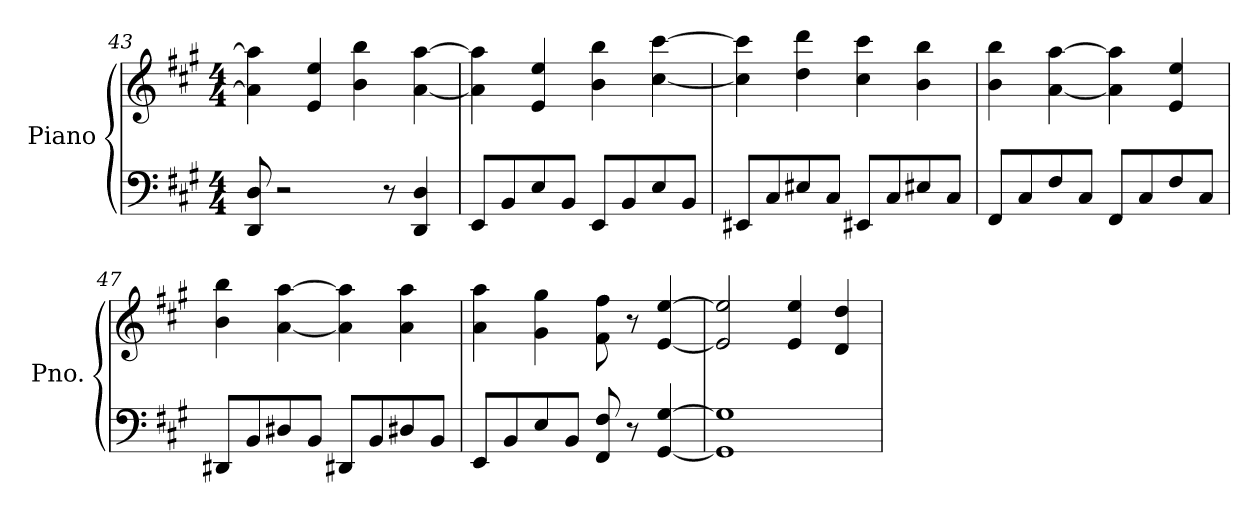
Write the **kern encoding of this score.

**kern	**kern
*part1	*part1
*staff2	*staff1
*I"Piano	*
*I'Pno.	*
*clefF4	*clefG2
*k[f#c#g#]	*k[f#c#g#]
*M4/4	*M4/4
=43	=43
8DD/ 8D/	4a\] 4aa\]
2r	.
.	4e/ 4ee/
.	4b\ 4bb\
8r	.
4DD/ 4D/	[4a\ [4aa\
!!LO:LB:g=z
=44	=44
8EE/L	4a\] 4aa\]
8BB/	.
8E/	4e/ 4ee/
8BB/J	.
8EE/L	4b\ 4bb\
8BB/	.
8E/	[4cc#\ [4ccc#\
8BB/J	.
=45	=45
8EE#X/L	4cc#\] 4ccc#\]
8C#/	.
8E#X/	4dd\ 4ddd\
8C#/J	.
8EE#X/L	4cc#\ 4ccc#\
8C#/	.
8E#X/	4b\ 4bb\
8C#/J	.
=46	=46
8FF#/L	4b\ 4bb\
8C#/	.
8F#/	[4a\ [4aa\
8C#/J	.
8FF#/L	4a\] 4aa\]
8C#/	.
8F#/	4e/ 4ee/
8C#/J	.
=47	=47
8DD#X/L	4b\ 4bb\
8BB/	.
8D#X/	[4a\ [4aa\
8BB/J	.
8DD#X/L	4a\] 4aa\]
8BB/	.
8D#X/	4a\ 4aa\
8BB/J	.
=48	=48
8EE/L	4a\ 4aa\
8BB/	.
8E/	4g#\ 4gg#\
8BB/J	.
8FF#/ 8F#/	8f#\ 8ff#\
8r	8r
[4GG#/ [4G#/	[4e/ [4ee/
!!LO:LB:g=z
=49	=49
1GG#] 1G#]	2e/] 2ee/]
.	4e/ 4ee/
.	4d/ 4dd/
=	=
*-	*-
